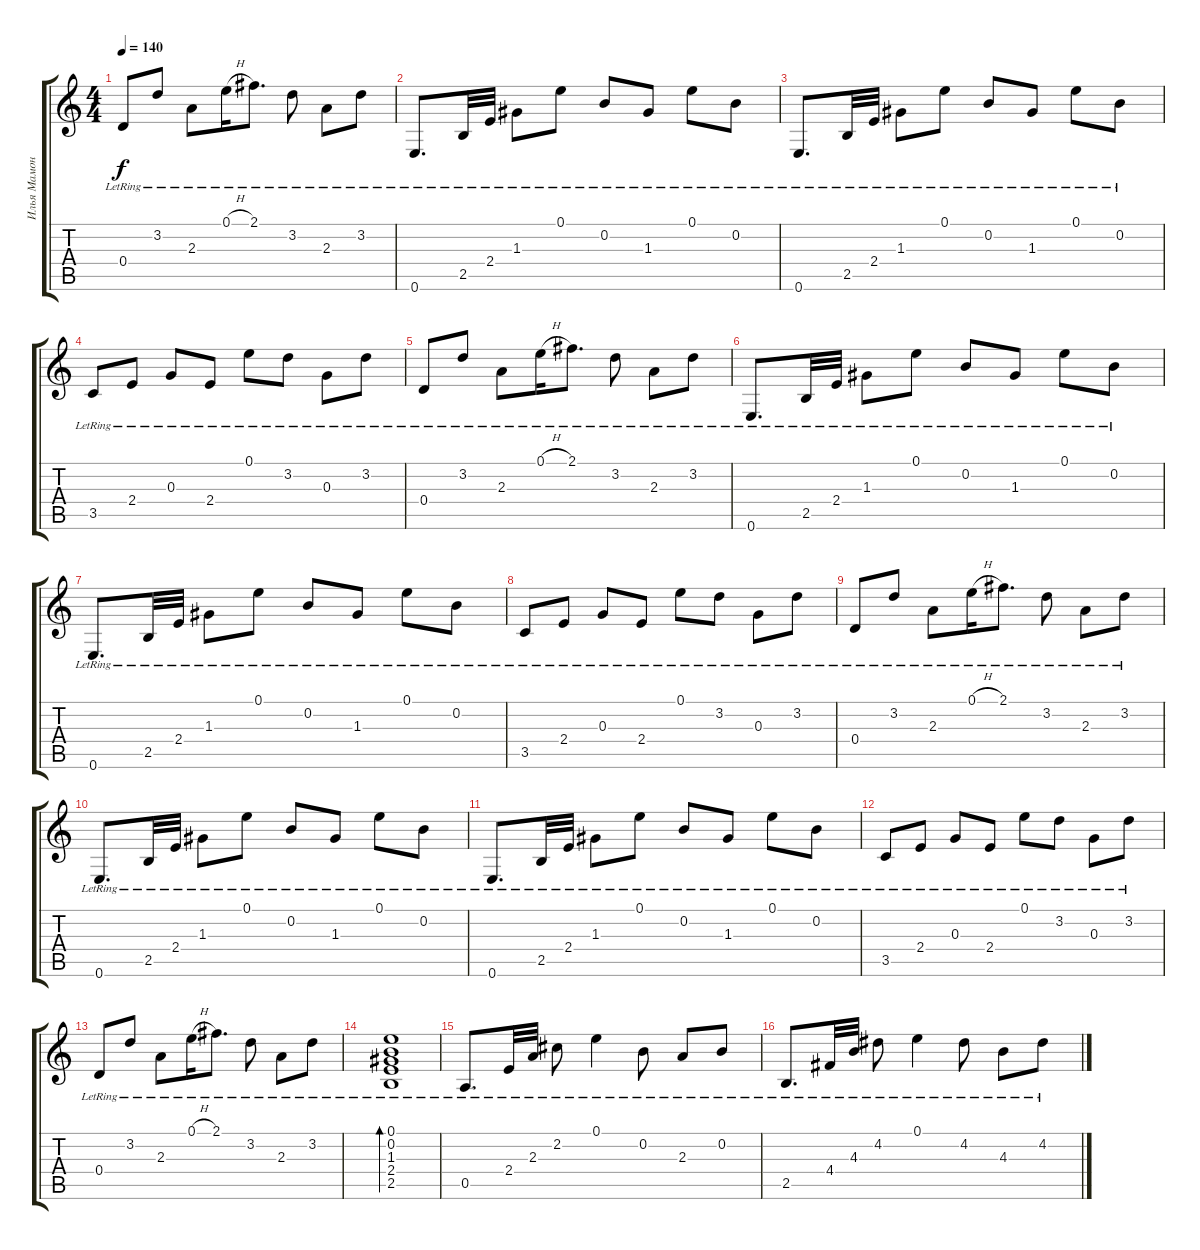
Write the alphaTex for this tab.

\track ("Илья Мамонтов" "Илья Мамон") {instrument acousticguitarsteel}
\staff {score tabs}
\tuning (E4 B3 G3 D3 A2 E2) {hide}
\ts (4 4)
\tempo 140
\clef g2
\ks c
0.4{lr}.8{dy f} 3.2{lr}.8 2.3{lr}.8 0.1{h lr}.16 2.1{lr}.8{d} 3.2{lr}.8 2.3{lr}.8 3.2{lr}.8 |
0.6{lr}.8{d} 2.5{lr}.32 2.4{lr}.32 1.3{lr}.8 0.1{lr}.8 0.2{lr}.8 1.3{lr}.8 0.1{lr}.8 0.2{lr}.8 |
0.6{lr}.8{d} 2.5{lr}.32 2.4{lr}.32 1.3{lr}.8 0.1{lr}.8 0.2{lr}.8 1.3{lr}.8 0.1{lr}.8 0.2{lr}.8 |
3.5{lr}.8 2.4{lr}.8 0.3{lr}.8 2.4{lr}.8 0.1{lr}.8 3.2{lr}.8 0.3{lr}.8 3.2{lr}.8 |
0.4{lr}.8 3.2{lr}.8 2.3{lr}.8 0.1{h lr}.16 2.1{lr}.8{d} 3.2{lr}.8 2.3{lr}.8 3.2{lr}.8 |
0.6{lr}.8{d} 2.5{lr}.32 2.4{lr}.32 1.3{lr}.8 0.1{lr}.8 0.2{lr}.8 1.3{lr}.8 0.1{lr}.8 0.2{lr}.8 |
0.6{lr}.8{d} 2.5{lr}.32 2.4{lr}.32 1.3{lr}.8 0.1{lr}.8 0.2{lr}.8 1.3{lr}.8 0.1{lr}.8 0.2{lr}.8 |
3.5{lr}.8 2.4{lr}.8 0.3{lr}.8 2.4{lr}.8 0.1{lr}.8 3.2{lr}.8 0.3{lr}.8 3.2{lr}.8 |
0.4{lr}.8 3.2{lr}.8 2.3{lr}.8 0.1{h lr}.16 2.1{lr}.8{d} 3.2{lr}.8 2.3{lr}.8 3.2{lr}.8 |
0.6{lr}.8{d} 2.5{lr}.32 2.4{lr}.32 1.3{lr}.8 0.1{lr}.8 0.2{lr}.8 1.3{lr}.8 0.1{lr}.8 0.2{lr}.8 |
0.6{lr}.8{d} 2.5{lr}.32 2.4{lr}.32 1.3{lr}.8 0.1{lr}.8 0.2{lr}.8 1.3{lr}.8 0.1{lr}.8 0.2{lr}.8 |
3.5{lr}.8 2.4{lr}.8 0.3{lr}.8 2.4{lr}.8 0.1{lr}.8 3.2{lr}.8 0.3{lr}.8 3.2{lr}.8 |
0.4{lr}.8 3.2{lr}.8 2.3{lr}.8 0.1{h lr}.16 2.1{lr}.8{d} 3.2{lr}.8 2.3{lr}.8 3.2{lr}.8 |
(0.1{lr} 0.2{lr} 1.3{lr} 2.4{lr} 2.5{lr}).1{bd 120} |
0.5{lr}.8{d} 2.4{lr}.32 2.3{lr}.32 2.2{lr}.8 0.1{lr}.4 0.2{lr}.8 2.3{lr}.8 0.2{lr}.8 |
2.5{lr}.8{d} 4.4{lr}.32 4.3{lr}.32 4.2{lr}.8 0.1{lr}.4 4.2{lr}.8 4.3{lr}.8 4.2{lr}.8
